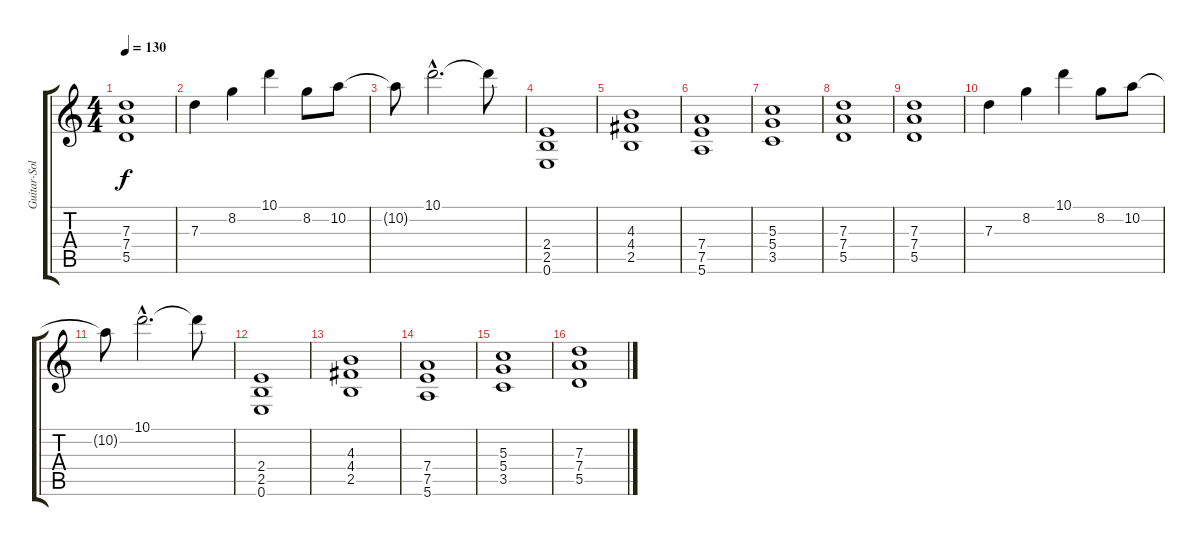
\track ("Guitar-Solo" "Guitar-Sol") {instrument overdrivenguitar}
\staff {score tabs}
\tuning (E4 B3 G3 D3 A2 E2) {hide}
\ts (4 4)
\tempo 130
\clef g2
\ks c
(7.3 7.4 5.5).1{dy f} |
7.3.4 8.2.4 10.1.4 8.2.8 10.2.8 |
10.2{t}.8 10.1{hac}.2{d} 10.1{t}.8 |
(2.4 2.5 0.6).1 |
(4.3 4.4 2.5).1 |
(7.4 7.5 5.6).1 |
(5.3 5.4 3.5).1 |
(7.3 7.4 5.5).1 |
(7.3 7.4 5.5).1 |
7.3.4 8.2.4 10.1.4 8.2.8 10.2.8 |
10.2{t}.8 10.1{hac}.2{d} 10.1{t}.8 |
(2.4 2.5 0.6).1 |
(4.3 4.4 2.5).1 |
(7.4 7.5 5.6).1 |
(5.3 5.4 3.5).1 |
(7.3 7.4 5.5).1
